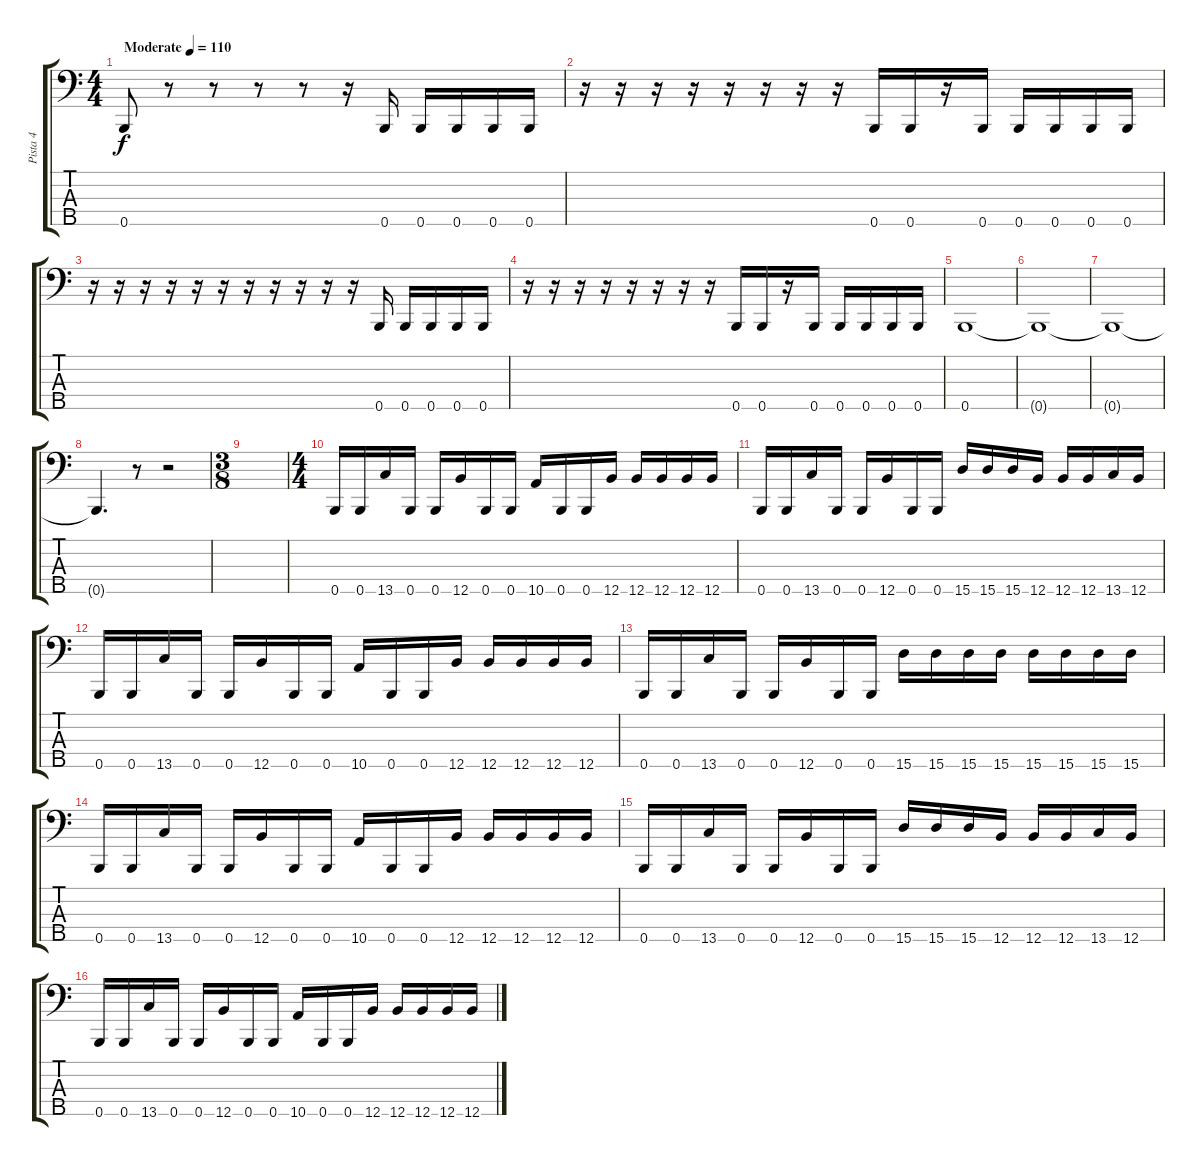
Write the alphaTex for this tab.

\track ("Pista 4" "Pista 4") {instrument electricbassfinger}
\staff {score tabs}
\tuning (G2 D2 A1 E1 B0) {hide}
\ts (4 4)
\tempo (110 "Moderate")
\clef f4
\ks c
0.5.8{dy f instrument electricbassfinger} r.8 r.8 r.8 r.8 r.16 0.5.16 0.5.16 0.5.16 0.5.16 0.5.16 |
r.16 r.16 r.16 r.16 r.16 r.16 r.16 r.16 0.5.16 0.5.16 r.16 0.5.16 0.5.16 0.5.16 0.5.16 0.5.16 |
r.16 r.16 r.16 r.16 r.16 r.16 r.16 r.16 r.16 r.16 r.16 0.5.16 0.5.16 0.5.16 0.5.16 0.5.16 |
r.16 r.16 r.16 r.16 r.16 r.16 r.16 r.16 0.5.16 0.5.16 r.16 0.5.16 0.5.16 0.5.16 0.5.16 0.5.16 |
0.5.1 |
0.5{t}.1 |
0.5{t}.1 |
0.5{t}.4{d} r.8 r.2 |
\ts (3 8)
|
\ts (4 4)
0.5.16 0.5.16 13.5.16 0.5.16 0.5.16 12.5.16 0.5.16 0.5.16 10.5.16 0.5.16 0.5.16 12.5.16 12.5.16 12.5.16 12.5.16 12.5.16 |
0.5.16 0.5.16 13.5.16 0.5.16 0.5.16 12.5.16 0.5.16 0.5.16 15.5.16 15.5.16 15.5.16 12.5.16 12.5.16 12.5.16 13.5.16 12.5.16 |
0.5.16 0.5.16 13.5.16 0.5.16 0.5.16 12.5.16 0.5.16 0.5.16 10.5.16 0.5.16 0.5.16 12.5.16 12.5.16 12.5.16 12.5.16 12.5.16 |
0.5.16 0.5.16 13.5.16 0.5.16 0.5.16 12.5.16 0.5.16 0.5.16 15.5.16 15.5.16 15.5.16 15.5.16 15.5.16 15.5.16 15.5.16 15.5.16 |
0.5.16 0.5.16 13.5.16 0.5.16 0.5.16 12.5.16 0.5.16 0.5.16 10.5.16 0.5.16 0.5.16 12.5.16 12.5.16 12.5.16 12.5.16 12.5.16 |
0.5.16 0.5.16 13.5.16 0.5.16 0.5.16 12.5.16 0.5.16 0.5.16 15.5.16 15.5.16 15.5.16 12.5.16 12.5.16 12.5.16 13.5.16 12.5.16 |
0.5.16 0.5.16 13.5.16 0.5.16 0.5.16 12.5.16 0.5.16 0.5.16 10.5.16 0.5.16 0.5.16 12.5.16 12.5.16 12.5.16 12.5.16 12.5.16
